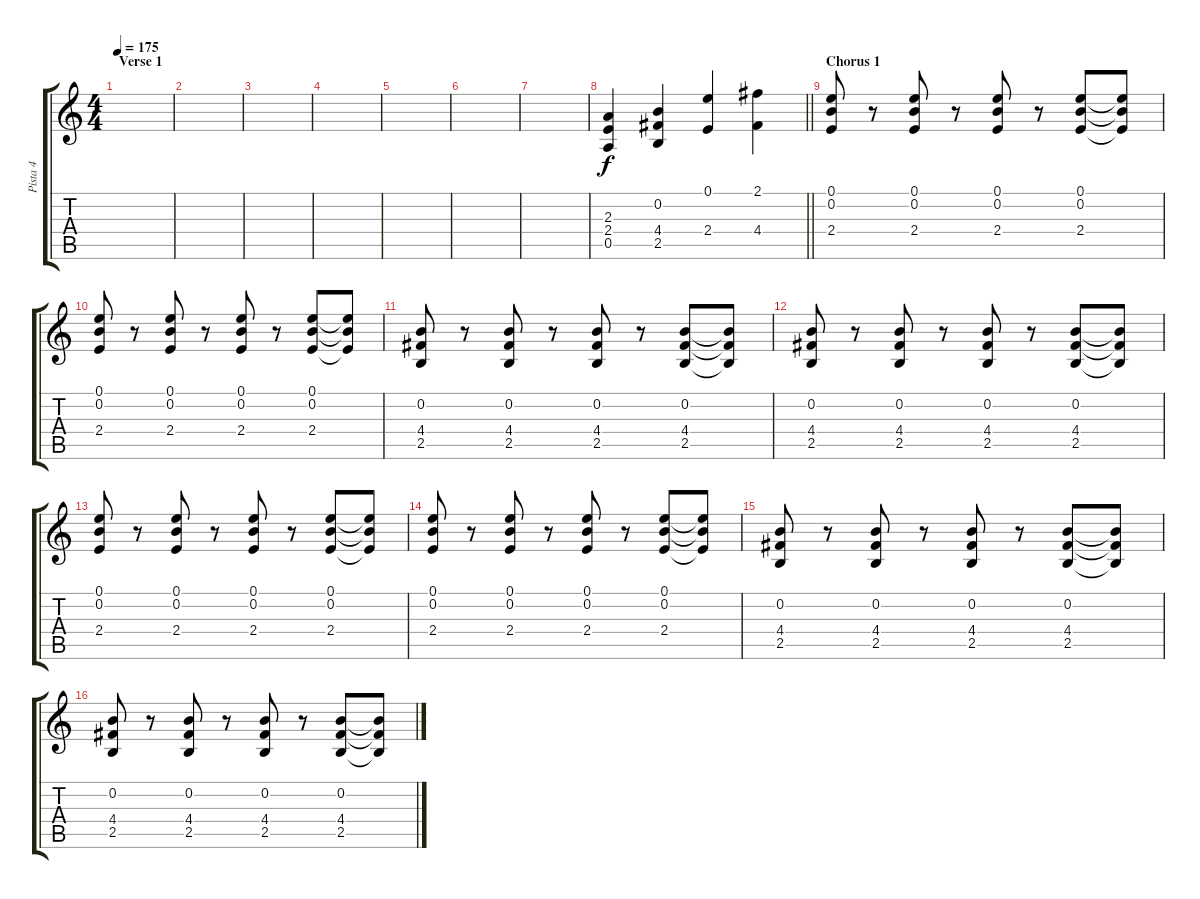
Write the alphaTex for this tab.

\track ("Pista 4" "Pista 4") {instrument overdrivenguitar}
\staff {score tabs}
\tuning (E4 B3 G3 D3 A2 E2) {hide}
\ts (4 4)
\section ("" "Verse 1")
\tempo 175
\clef g2
\ks c
|
|
|
|
|
|
|
\barLineRight lightlight
(2.3 2.4 0.5).4 (0.2 4.4 2.5).4 (0.1 2.4).4 (2.1 4.4).4 |
\section ("" "Chorus 1")
(0.1 0.2 2.4).8 r.8 (0.1 0.2 2.4).8 r.8 (0.1 0.2 2.4).8 r.8 (0.1 0.2 2.4).8 (0.1{t} 0.2{t} 2.4{t}).8 |
(0.1 0.2 2.4).8 r.8 (0.1 0.2 2.4).8 r.8 (0.1 0.2 2.4).8 r.8 (0.1 0.2 2.4).8 (0.1{t} 0.2{t} 2.4{t}).8 |
(0.2 4.4 2.5).8 r.8 (0.2 4.4 2.5).8 r.8 (0.2 4.4 2.5).8 r.8 (0.2 4.4 2.5).8 (0.2{t} 4.4{t} 2.5{t}).8 |
(0.2 4.4 2.5).8 r.8 (0.2 4.4 2.5).8 r.8 (0.2 4.4 2.5).8 r.8 (0.2 4.4 2.5).8 (0.2{t} 4.4{t} 2.5{t}).8 |
(0.1 0.2 2.4).8 r.8 (0.1 0.2 2.4).8 r.8 (0.1 0.2 2.4).8 r.8 (0.1 0.2 2.4).8 (0.1{t} 0.2{t} 2.4{t}).8 |
(0.1 0.2 2.4).8 r.8 (0.1 0.2 2.4).8 r.8 (0.1 0.2 2.4).8 r.8 (0.1 0.2 2.4).8 (0.1{t} 0.2{t} 2.4{t}).8 |
(0.2 4.4 2.5).8 r.8 (0.2 4.4 2.5).8 r.8 (0.2 4.4 2.5).8 r.8 (0.2 4.4 2.5).8 (0.2{t} 4.4{t} 2.5{t}).8 |
(0.2 4.4 2.5).8 r.8 (0.2 4.4 2.5).8 r.8 (0.2 4.4 2.5).8 r.8 (0.2 4.4 2.5).8 (0.2{t} 4.4{t} 2.5{t}).8
